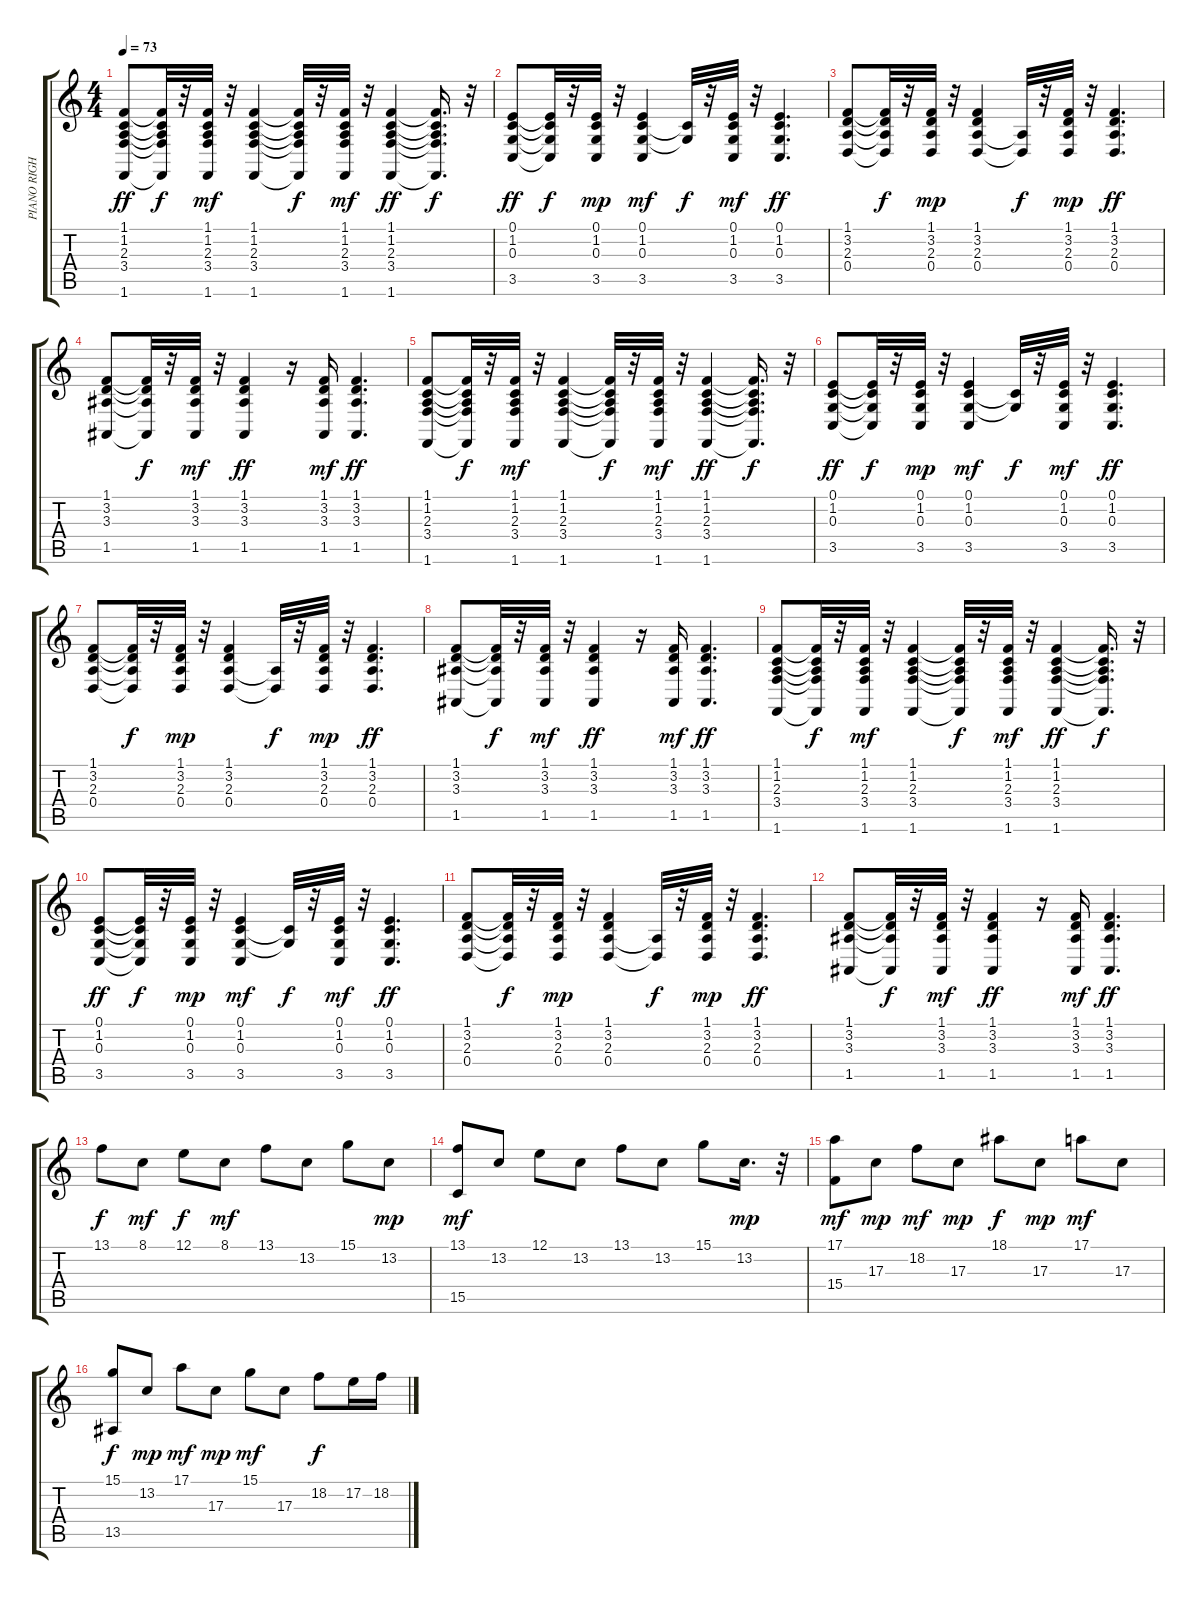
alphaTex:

\track ("PIANO RIGHT" "PIANO RIGH") {instrument acousticgrandpiano}
\staff {score tabs}
\tuning (E4 B3 G3 D3 A2 E2) {hide}
\ts (4 4)
\tempo 73
\clef g2
\ks c
(1.1 1.2 2.3 3.4 1.6).8{dy ff} (1.1{t} 1.2{t} 2.3{t} 3.4{t} 1.6{t}).32{dy f} r.32 (1.1 1.2 2.3 3.4 1.6).32{dy mf} r.32 (1.1 1.2 2.3 3.4 1.6).4 (1.1{t} 1.2{t} 2.3{t} 3.4{t} 1.6{t}).32{dy f} r.32 (1.1 1.2 2.3 3.4 1.6).32{dy mf} r.32 (1.1 1.2 2.3 3.4 1.6).4{dy ff} (1.1{t} 1.2{t} 2.3{t} 3.4{t} 1.6{t}).16{d dy f} r.32 |
(0.1 1.2 0.3 3.5).8{dy ff} (0.1{t} 1.2{t} 0.3{t} 3.5{t}).32{dy f} r.32 (0.1 1.2 0.3 3.5).32{dy mp} r.32 (0.1 1.2 0.3 3.5).4{dy mf} (1.2{t} 0.3{t}).32{dy f} r.32 (0.1 1.2 0.3 3.5).32{dy mf} r.32 (0.1 1.2 0.3 3.5).4{d dy ff} |
(1.1 3.2 2.3 0.4).8 (1.1{t} 3.2{t} 2.3{t} 0.4{t}).32{dy f} r.32 (1.1 3.2 2.3 0.4).32{dy mp} r.32 (1.1 3.2 2.3 0.4).4 (2.3{t} 0.4{t}).32{dy f} r.32 (1.1 3.2 2.3 0.4).32{dy mp} r.32 (1.1 3.2 2.3 0.4).4{d dy ff} |
(1.1 3.2 3.3 1.5).8 (1.1{t} 3.2{t} 3.3{t} 1.5{t}).32{dy f} r.32 (1.1 3.2 3.3 1.5).32{dy mf} r.32 (1.1 3.2 3.3 1.5).4{dy ff} r.16 (1.1 3.2 3.3 1.5).16{dy mf} (1.1 3.2 3.3 1.5).4{d dy ff} |
(1.1 1.2 2.3 3.4 1.6).8 (1.1{t} 1.2{t} 2.3{t} 3.4{t} 1.6{t}).32{dy f} r.32 (1.1 1.2 2.3 3.4 1.6).32{dy mf} r.32 (1.1 1.2 2.3 3.4 1.6).4 (1.1{t} 1.2{t} 2.3{t} 3.4{t} 1.6{t}).32{dy f} r.32 (1.1 1.2 2.3 3.4 1.6).32{dy mf} r.32 (1.1 1.2 2.3 3.4 1.6).4{dy ff} (1.1{t} 1.2{t} 2.3{t} 3.4{t} 1.6{t}).16{d dy f} r.32 |
(0.1 1.2 0.3 3.5).8{dy ff} (0.1{t} 1.2{t} 0.3{t} 3.5{t}).32{dy f} r.32 (0.1 1.2 0.3 3.5).32{dy mp} r.32 (0.1 1.2 0.3 3.5).4{dy mf} (1.2{t} 0.3{t}).32{dy f} r.32 (0.1 1.2 0.3 3.5).32{dy mf} r.32 (0.1 1.2 0.3 3.5).4{d dy ff} |
(1.1 3.2 2.3 0.4).8 (1.1{t} 3.2{t} 2.3{t} 0.4{t}).32{dy f} r.32 (1.1 3.2 2.3 0.4).32{dy mp} r.32 (1.1 3.2 2.3 0.4).4 (2.3{t} 0.4{t}).32{dy f} r.32 (1.1 3.2 2.3 0.4).32{dy mp} r.32 (1.1 3.2 2.3 0.4).4{d dy ff} |
(1.1 3.2 3.3 1.5).8 (1.1{t} 3.2{t} 3.3{t} 1.5{t}).32{dy f} r.32 (1.1 3.2 3.3 1.5).32{dy mf} r.32 (1.1 3.2 3.3 1.5).4{dy ff} r.16 (1.1 3.2 3.3 1.5).16{dy mf} (1.1 3.2 3.3 1.5).4{d dy ff} |
(1.1 1.2 2.3 3.4 1.6).8 (1.1{t} 1.2{t} 2.3{t} 3.4{t} 1.6{t}).32{dy f} r.32 (1.1 1.2 2.3 3.4 1.6).32{dy mf} r.32 (1.1 1.2 2.3 3.4 1.6).4 (1.1{t} 1.2{t} 2.3{t} 3.4{t} 1.6{t}).32{dy f} r.32 (1.1 1.2 2.3 3.4 1.6).32{dy mf} r.32 (1.1 1.2 2.3 3.4 1.6).4{dy ff} (1.1{t} 1.2{t} 2.3{t} 3.4{t} 1.6{t}).16{d dy f} r.32 |
(0.1 1.2 0.3 3.5).8{dy ff} (0.1{t} 1.2{t} 0.3{t} 3.5{t}).32{dy f} r.32 (0.1 1.2 0.3 3.5).32{dy mp} r.32 (0.1 1.2 0.3 3.5).4{dy mf} (1.2{t} 0.3{t}).32{dy f} r.32 (0.1 1.2 0.3 3.5).32{dy mf} r.32 (0.1 1.2 0.3 3.5).4{d dy ff} |
(1.1 3.2 2.3 0.4).8 (1.1{t} 3.2{t} 2.3{t} 0.4{t}).32{dy f} r.32 (1.1 3.2 2.3 0.4).32{dy mp} r.32 (1.1 3.2 2.3 0.4).4 (2.3{t} 0.4{t}).32{dy f} r.32 (1.1 3.2 2.3 0.4).32{dy mp} r.32 (1.1 3.2 2.3 0.4).4{d dy ff} |
(1.1 3.2 3.3 1.5).8 (1.1{t} 3.2{t} 3.3{t} 1.5{t}).32{dy f} r.32 (1.1 3.2 3.3 1.5).32{dy mf} r.32 (1.1 3.2 3.3 1.5).4{dy ff} r.16 (1.1 3.2 3.3 1.5).16{dy mf} (1.1 3.2 3.3 1.5).4{d dy ff} |
13.1.8{dy f volume 14} 8.1.8{dy mf} 12.1.8{dy f} 8.1.8{dy mf} 13.1.8 13.2.8 15.1.8 13.2.8{dy mp} |
(13.1 15.5).8{dy mf} 13.2.8 12.1.8 13.2.8 13.1.8 13.2.8 15.1.8 13.2.16{d dy mp} r.32 |
(17.1 15.4).8{dy mf} 17.3.8{dy mp} 18.2.8{dy mf} 17.3.8{dy mp} 18.1.8{dy f} 17.3.8{dy mp} 17.1.8{dy mf} 17.3.8 |
(15.1 13.5).8{dy f} 13.2.8{dy mp} 17.1.8{dy mf} 17.3.8{dy mp} 15.1.8{dy mf} 17.3.8 18.2.8{dy f} 17.2.16 18.2.16
